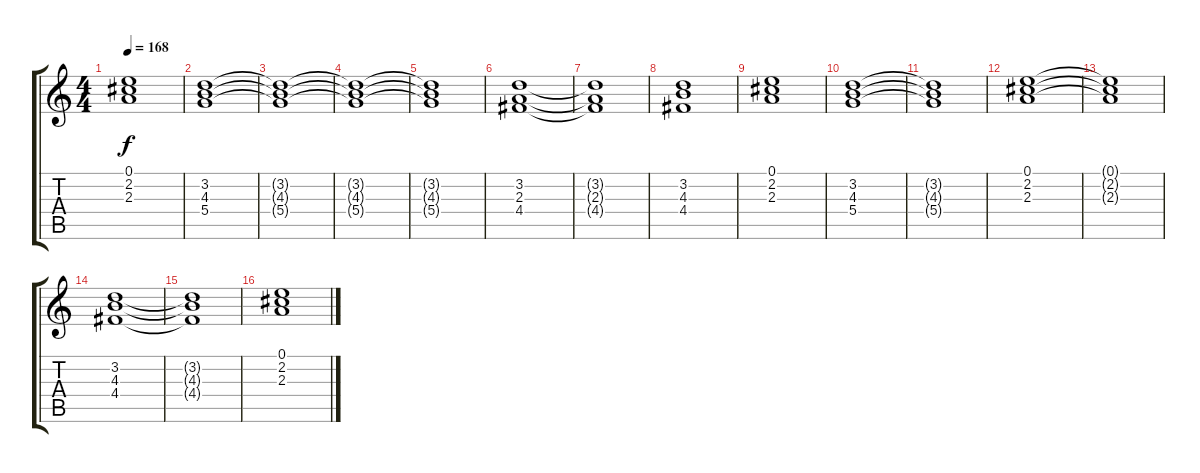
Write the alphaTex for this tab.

\track "" {instrument acousticguitarsteel}
\staff {score tabs}
\tuning (E4 B3 G3 D3 A2 E2) {hide}
\ts (4 4)
\tempo 168
\clef g2
\ks c
(0.1 2.2 2.3).1{dy f} |
(3.2 4.3 5.4).1 |
(3.2{t} 4.3{t} 5.4{t}).1 |
(3.2{t} 4.3{t} 5.4{t}).1 |
(3.2{t} 4.3{t} 5.4{t}).1 |
(3.2 2.3 4.4).1 |
(3.2{t} 2.3{t} 4.4{t}).1 |
(3.2 4.3 4.4).1 |
(0.1 2.2 2.3).1 |
(3.2 4.3 5.4).1 |
(3.2{t} 4.3{t} 5.4{t}).1 |
(0.1 2.2 2.3).1 |
(0.1{t} 2.2{t} 2.3{t}).1 |
(3.2 4.3 4.4).1 |
(3.2{t} 4.3{t} 4.4{t}).1 |
(0.1 2.2 2.3).1
